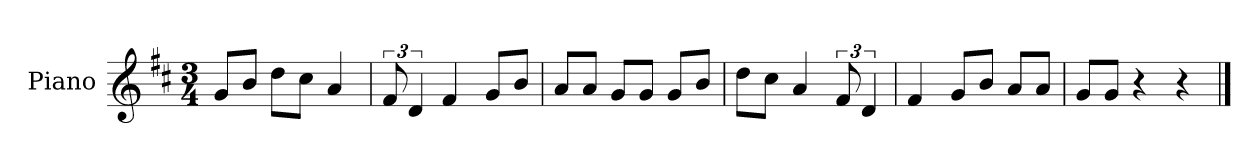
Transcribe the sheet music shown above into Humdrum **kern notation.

**kern
*part1
*staff1
*I"Piano
*I'P-no
*clefG2
*k[f#c#]
*M3/4
*MM91
=1
8g/L
8b/J
8dd\L
8cc#\J
4a/
=2
12f#/
6d/
4f#/
8g/L
8b/J
=3
8a/L
8a/J
8g/L
8g/J
8g/L
8b/J
=4
8dd\L
8cc#\J
4a/
12f#/
6d/
=5
4f#/
8g/L
8b/J
8a/L
8a/J
=6
8g/L
8g/J
4r
4r
==
*-
